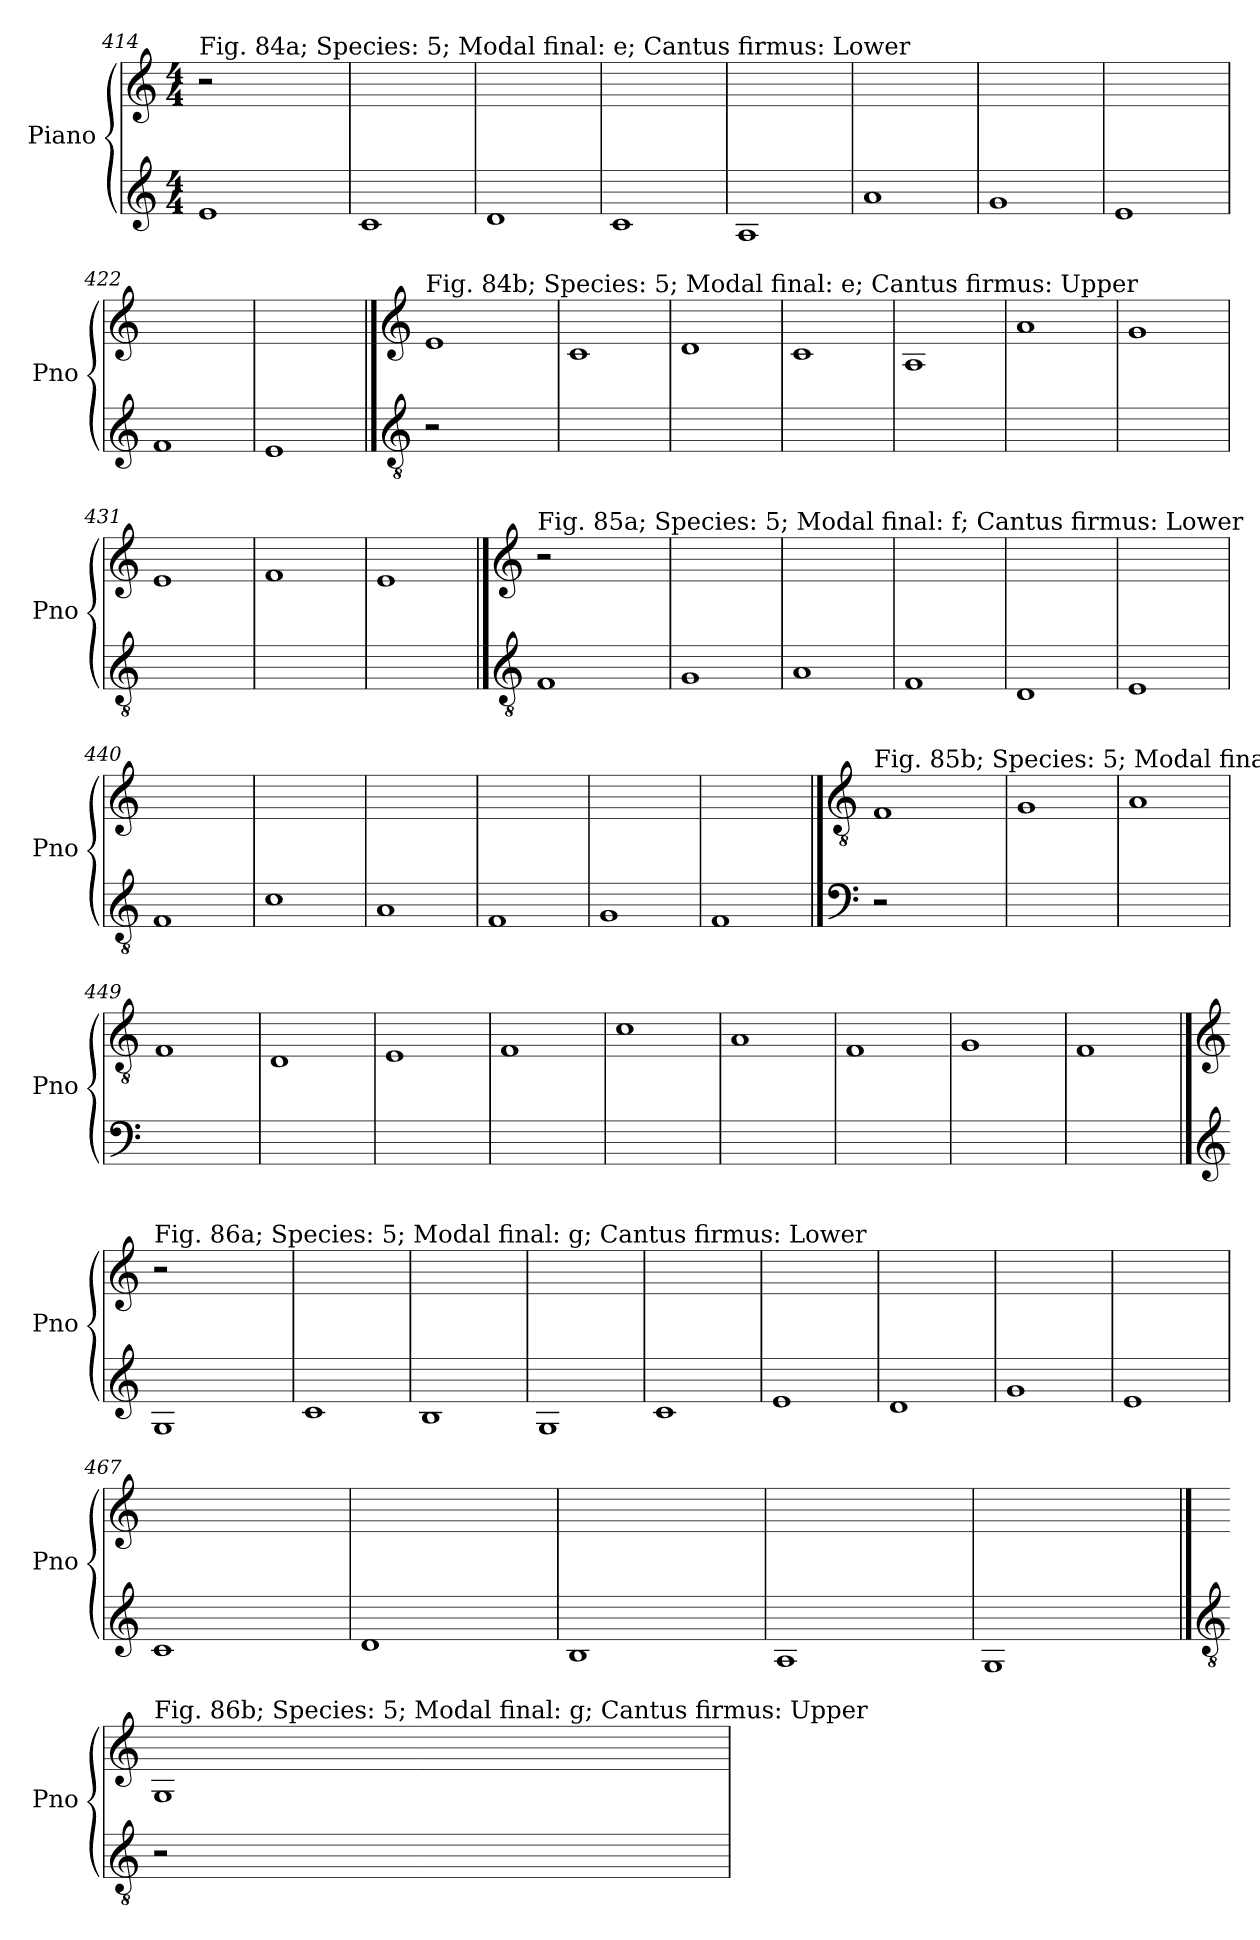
**kern	**kern
*part2	*part1
*staff2	*staff1
*I"Piano	*I"Piano
*I'Pno	*I'Pno
!!LO:LB:g=z
*clefG2	*clefG2
*k[]	*k[]
*M4/4	*M4/4
=414	=414
!	!LO:TX:a:t=Fig. 84a; Species&colon; 5; Modal final&colon; e; Cantus firmus&colon; Lower
1e	2r
.	2ryy
=415	=415
1c	1ryy
=416	=416
1d	1ryy
=417	=417
1c	1ryy
=418	=418
1A	1ryy
!!LO:LB:g=z
=419	=419
1a	1ryy
=420	=420
1g	1ryy
=421	=421
1e	1ryy
=422	=422
1f	1ryy
=423	=423
1e	1ryy
!!LO:PB:g=z
==424	==424
*clefGv2	*clefG2
!	!LO:TX:a:t=Fig. 84b; Species&colon; 5; Modal final&colon; e; Cantus firmus&colon; Upper
2r	1e
2ryy	.
=425	=425
1ryy	1c
=426	=426
1ryy	1d
=427	=427
1ryy	1c
=428	=428
1ryy	1A
!!LO:LB:g=z
=429	=429
1ryy	1a
=430	=430
1ryy	1g
=431	=431
1ryy	1e
=432	=432
1ryy	1f
=433	=433
1ryy	1e
!!LO:LB:g=z
==434	==434
*clefGv2	*clefG2
!	!LO:TX:a:t=Fig. 85a; Species&colon; 5; Modal final&colon; f; Cantus firmus&colon; Lower
1F	2r
.	2ryy
=435	=435
1G	1ryy
=436	=436
1A	1ryy
=437	=437
1F	1ryy
=438	=438
1D	1ryy
=439	=439
1E	1ryy
!!LO:LB:g=z
=440	=440
1F	1ryy
=441	=441
1c	1ryy
=442	=442
1A	1ryy
=443	=443
1F	1ryy
=444	=444
1G	1ryy
=445	=445
1F	1ryy
!!LO:LB:g=z
==446	==446
*clefF4	*clefGv2
!	!LO:TX:a:t=Fig. 85b; Species&colon; 5; Modal final&colon; f; Cantus firmus&colon; Upper
2r	1F
2ryy	.
=447	=447
1ryy	1G
=448	=448
1ryy	1A
=449	=449
1ryy	1F
=450	=450
1ryy	1D
=451	=451
1ryy	1E
!!LO:LB:g=z
=452	=452
1ryy	1F
=453	=453
1ryy	1c
=454	=454
1ryy	1A
=455	=455
1ryy	1F
=456	=456
1ryy	1G
=457	=457
1ryy	1F
!!LO:PB:g=z
==458	==458
*clefG2	*clefG2
!	!LO:TX:a:t=Fig. 86a; Species&colon; 5; Modal final&colon; g; Cantus firmus&colon; Lower
1G	2r
.	2ryy
=459	=459
1c	1ryy
=460	=460
1B	1ryy
=461	=461
1G	1ryy
=462	=462
1c	1ryy
=463	=463
1e	1ryy
=464	=464
1d	1ryy
!!LO:LB:g=z
=465	=465
1g	1ryy
=466	=466
1e	1ryy
=467	=467
1c	1ryy
=468	=468
1d	1ryy
=469	=469
1B	1ryy
=470	=470
1A	1ryy
=471	=471
1G	1ryy
!!LO:LB:g=z
==472	==472
*clefGv2	*
!	!LO:TX:a:t=Fig. 86b; Species&colon; 5; Modal final&colon; g; Cantus firmus&colon; Upper
2r	1G
2ryy	.
=	=
*-	*-
